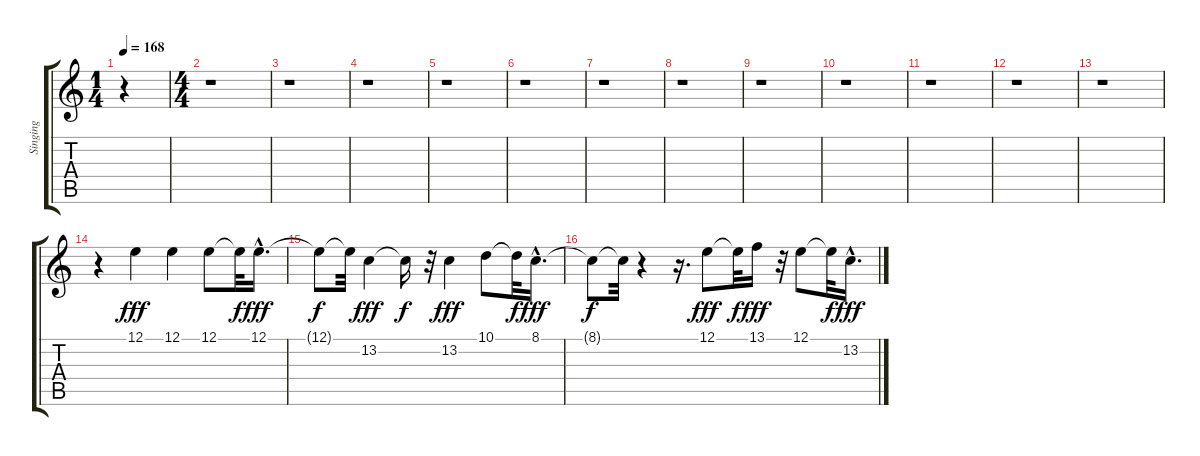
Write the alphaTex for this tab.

\track ("Singing" "Singing") {instrument lead6voice}
\staff {score tabs}
\tuning (E4 B3 G3 D3 A2 E2) {hide}
\ts (1 4)
\tempo 168
\clef g2
\ks c
r.4{dy fff instrument lead6voice} |
\ts (4 4)
r.1 |
r.1 |
r.1 |
r.1 |
r.1 |
r.1 |
r.1 |
r.1 |
r.1 |
r.1 |
r.1 |
r.1 |
r.4 12.1.4 12.1.4 12.1.8 12.1{t}.32{dy f} 12.1{hac}.16{d dy fff} |
12.1{t}.8{dy f} 12.1{t}.32 13.2.4{dy fff} 13.2{t}.16{dy f} r.32 13.2.4{dy fff} 10.1.8 10.1{t}.32{dy f} 8.1{hac}.16{d dy fff} |
8.1{t}.8{dy f} 8.1{t}.32 r.4 r.16{d} 12.1.8{dy fff} 12.1{t}.32{dy f} 13.1.16{dy fff} r.32 12.1.8 12.1{t}.32{dy f} 13.2{hac}.16{d dy fff}
